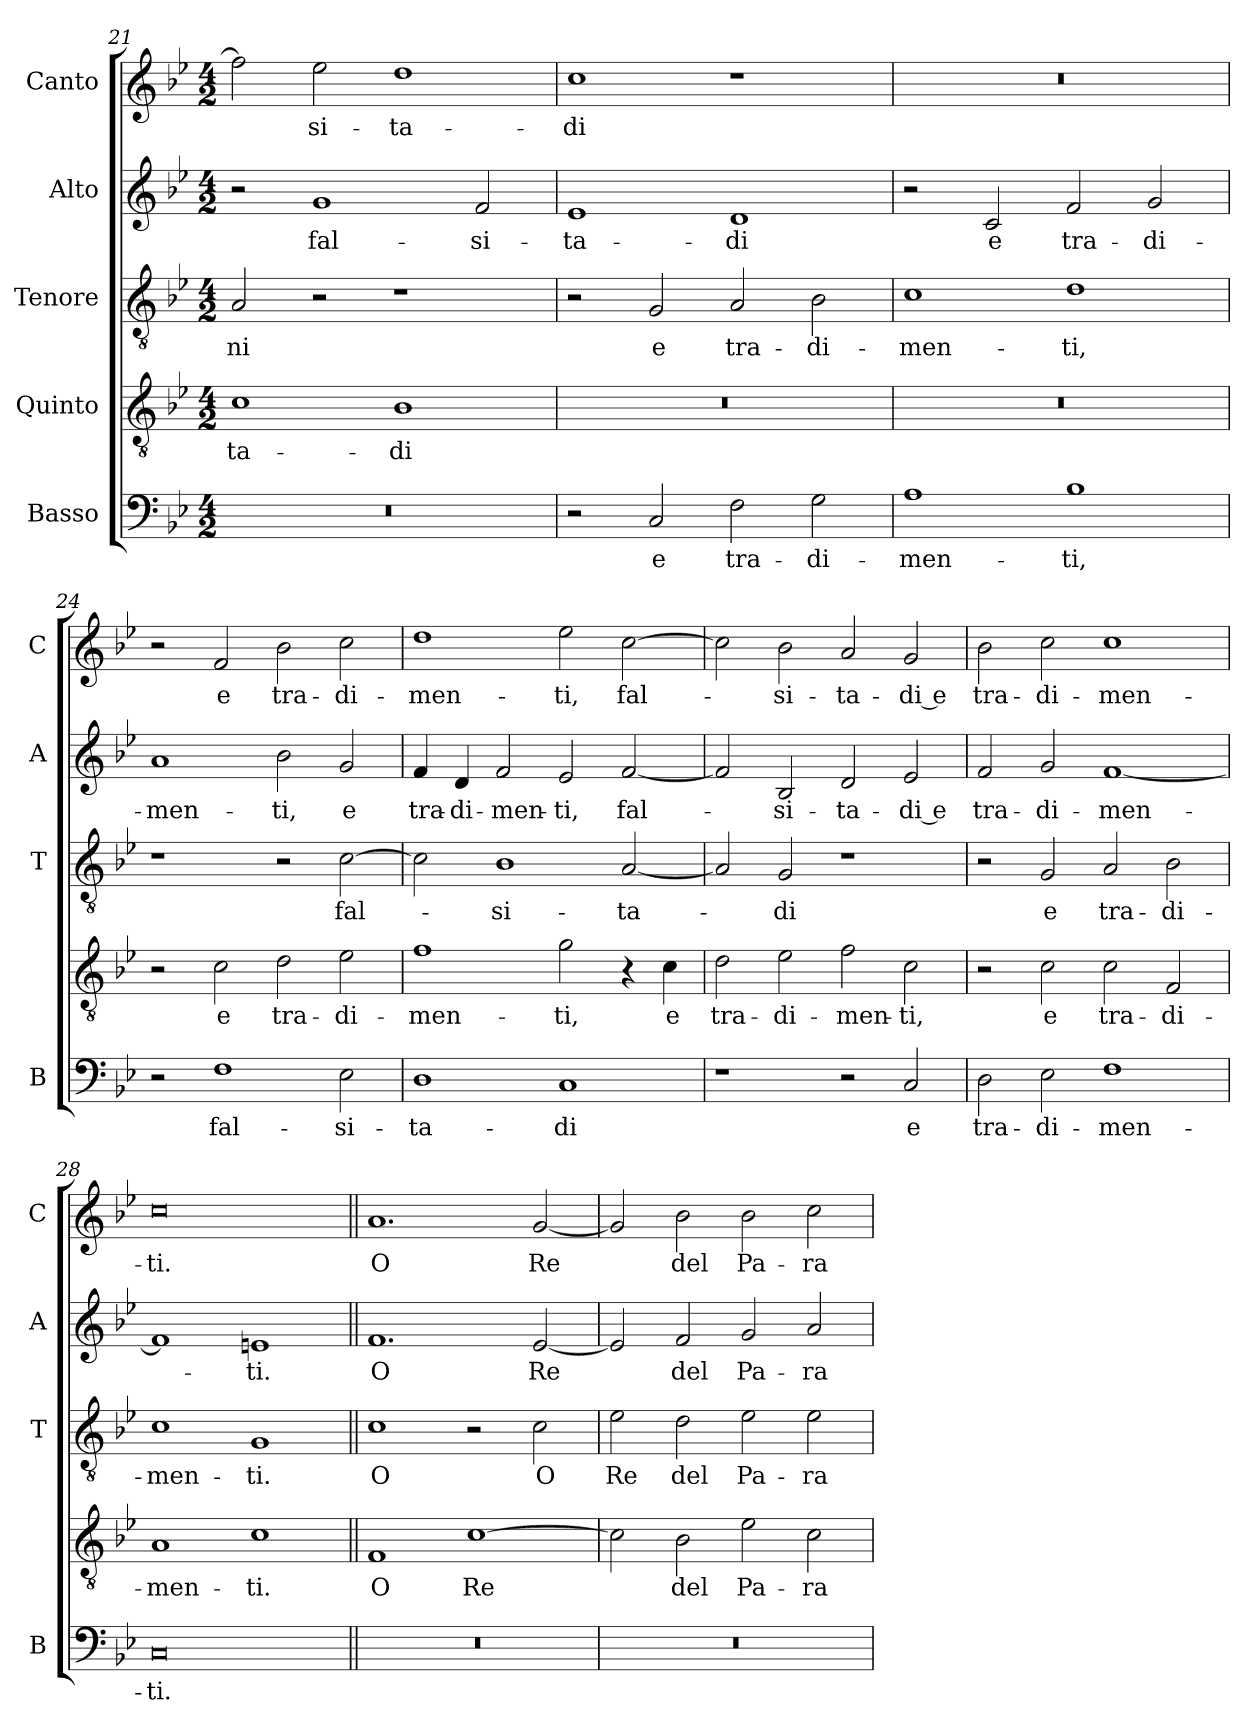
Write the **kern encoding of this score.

**kern	**text	**kern	**text	**kern	**text	**kern	**text	**kern	**text
*part5	*part5	*part4	*part4	*part3	*part3	*part2	*part2	*part1	*part1
*staff5	*staff5	*staff4	*staff4	*staff3	*staff3	*staff2	*staff2	*staff1	*staff1
*I"Basso	*	*I"Quinto	*	*I"Tenore	*	*I"Alto	*	*I"Canto	*
*I'B	*	*	*	*I'T	*	*I'A	*	*I'C	*
*clefF4	*	*clefGv2	*	*clefGv2	*	*clefG2	*	*clefG2	*
*k[b-e-]	*	*k[b-e-]	*	*k[b-e-]	*	*k[b-e-]	*	*k[b-e-]	*
*B-:	*	*B-:	*	*B-:	*	*B-:	*	*B-:	*
*M4/2	*	*M4/2	*	*M4/2	*	*M4/2	*	*M4/2	*
=21	=21	=21	=21	=21	=21	=21	=21	=21	=21
!	!	!	!LO:LY:b	!	!LO:LY:b	!	!	!	!
0r	.	1c	-ta-	2A/	-ni	2r	.	2ff\]	.
!	!	!	!	!	!	!	!LO:LY:b	!	!LO:LY:b
.	.	.	.	2r	.	1g	fal-	2ee-\	-si-
!	!	!	!LO:LY:b	!	!	!	!	!	!LO:LY:b
.	.	1B-	-di	1r	.	.	.	1dd	-ta-
!	!	!	!	!	!	!	!LO:LY:b	!	!
.	.	.	.	.	.	2f/	-si-	.	.
=22	=22	=22	=22	=22	=22	=22	=22	=22	=22
!	!	!	!	!	!	!	!LO:LY:b	!	!LO:LY:b
2r	.	0r	.	2r	.	1e-	-ta-	1cc	-di
!	!LO:LY:b	!	!	!	!LO:LY:b	!	!	!	!
2C/	e	.	.	2G/	e	.	.	.	.
!	!LO:LY:b	!	!	!	!LO:LY:b	!	!LO:LY:b	!	!
2F\	tra-	.	.	2A/	tra-	1d	-di	1r	.
!	!LO:LY:b	!	!	!	!LO:LY:b	!	!	!	!
2G\	-di-	.	.	2B-\	-di-	.	.	.	.
=23	=23	=23	=23	=23	=23	=23	=23	=23	=23
!	!LO:LY:b	!	!	!	!LO:LY:b	!	!	!	!
1A	-men-	0r	.	1c	-men-	2r	.	0r	.
!	!	!	!	!	!	!	!LO:LY:b	!	!
.	.	.	.	.	.	2c/	e	.	.
!	!LO:LY:b	!	!	!	!LO:LY:b	!	!LO:LY:b	!	!
1B-	-ti,	.	.	1d	-ti,	2f/	tra-	.	.
!	!	!	!	!	!	!	!LO:LY:b	!	!
.	.	.	.	.	.	2g/	-di-	.	.
=24	=24	=24	=24	=24	=24	=24	=24	=24	=24
!	!	!	!	!	!	!	!LO:LY:b	!	!
2r	.	2r	.	1r	.	1a	-men-	2r	.
!	!LO:LY:b	!	!LO:LY:b	!	!	!	!	!	!LO:LY:b
1F	fal-	2c\	e	.	.	.	.	2f/	e
!	!	!	!LO:LY:b	!	!	!	!LO:LY:b	!	!LO:LY:b
.	.	2d\	tra-	2r	.	2b-\	-ti,	2b-\	tra-
!	!LO:LY:b	!	!LO:LY:b	!	!LO:LY:b	!	!LO:LY:b	!	!LO:LY:b
2E-\	-si-	2e-\	-di-	[2c\	fal-	2g/	e	2cc\	-di-
!!LO:PB:g=z
=25	=25	=25	=25	=25	=25	=25	=25	=25	=25
!	!LO:LY:b	!	!LO:LY:b	!	!	!	!LO:LY:b	!	!LO:LY:b
1D	-ta-	1f	-men-	2c\]	.	4f/	tra-	1dd	-men-
!	!	!	!	!	!	!	!LO:LY:b	!	!
.	.	.	.	.	.	4d/	-di-	.	.
!	!	!	!	!	!LO:LY:b	!	!LO:LY:b	!	!
.	.	.	.	1B-	-si-	2f/	-men-	.	.
!	!LO:LY:b	!	!LO:LY:b	!	!	!	!LO:LY:b	!	!LO:LY:b
1C	-di	2g\	-ti,	.	.	2e-/	-ti,	2ee-\	-ti,
!	!	!	!	!	!LO:LY:b	!	!LO:LY:b	!	!LO:LY:b
.	.	4r	.	[2A/	-ta-	[2f/	fal-	[2cc\	fal-
!	!	!	!LO:LY:b	!	!	!	!	!	!
.	.	4c\	e	.	.	.	.	.	.
=26	=26	=26	=26	=26	=26	=26	=26	=26	=26
!	!	!	!LO:LY:b	!	!	!	!	!	!
1r	.	2d\	tra-	2A/]	.	2f/]	.	2cc\]	.
!	!	!	!LO:LY:b	!	!LO:LY:b	!	!LO:LY:b	!	!LO:LY:b
.	.	2e-\	-di-	2G/	-di	2B-/	-si-	2b-\	-si-
!	!	!	!LO:LY:b	!	!	!	!LO:LY:b	!	!LO:LY:b
2r	.	2f\	-men-	1r	.	2d/	-ta-	2a/	-ta-
!	!LO:LY:b	!	!LO:LY:b	!	!	!	!LO:LY:b	!	!LO:LY:b
2C/	e	2c\	-ti,	.	.	2e-/	-di e	2g/	-di e
=27	=27	=27	=27	=27	=27	=27	=27	=27	=27
!	!LO:LY:b	!	!	!	!	!	!LO:LY:b	!	!LO:LY:b
2D\	tra-	2r	.	2r	.	2f/	tra-	2b-\	tra-
!	!LO:LY:b	!	!LO:LY:b	!	!LO:LY:b	!	!LO:LY:b	!	!LO:LY:b
2E-\	-di-	2c\	e	2G/	e	2g/	-di-	2cc\	-di-
!	!LO:LY:b	!	!LO:LY:b	!	!LO:LY:b	!	!LO:LY:b	!	!LO:LY:b
1F	-men-	2c\	tra-	2A/	tra-	[1f	-men-	1cc	-men-
!	!	!	!LO:LY:b	!	!LO:LY:b	!	!	!	!
.	.	2F/	-di-	2B-\	-di-	.	.	.	.
=28	=28	=28	=28	=28	=28	=28	=28	=28	=28
!	!LO:LY:b	!	!LO:LY:b	!	!LO:LY:b	!	!	!	!LO:LY:b
0C	-ti.	1A	-men-	1c	-men-	1f]	.	0cc	-ti.
!	!	!	!LO:LY:b	!	!LO:LY:b	!	!LO:LY:b	!	!
.	.	1c	-ti.	1G	-ti.	1en	-ti.	.	.
=29||	=29||	=29||	=29||	=29||	=29||	=29||	=29||	=29||	=29||
!	!	!	!LO:LY:b	!	!LO:LY:b	!	!LO:LY:b	!	!LO:LY:b
0r	.	1F	O	1c	O	1.f	O	1.a	O
!	!	!	!LO:LY:b	!	!	!	!	!	!
.	.	[1c	Re	2r	.	.	.	.	.
!	!	!	!	!	!LO:LY:b	!	!LO:LY:b	!	!LO:LY:b
.	.	.	.	2c\	O	[2e-/	Re	[2g/	Re
!!LO:LB:g=z
=30	=30	=30	=30	=30	=30	=30	=30	=30	=30
!	!	!	!	!	!LO:LY:b	!	!	!	!
0r	.	2c\]	.	2e-\	Re	2e-/]	.	2g/]	.
!	!	!	!LO:LY:b	!	!LO:LY:b	!	!LO:LY:b	!	!LO:LY:b
.	.	2B-\	del	2d\	del	2f/	del	2b-\	del
!	!	!	!LO:LY:b	!	!LO:LY:b	!	!LO:LY:b	!	!LO:LY:b
.	.	2e-\	Pa-	2e-\	Pa-	2g/	Pa-	2b-\	Pa-
!	!	!	!LO:LY:b	!	!LO:LY:b	!	!LO:LY:b	!	!LO:LY:b
.	.	2c\	-ra-	2e-\	-ra-	2a/	-ra-	2cc\	-ra-
=	=	=	=	=	=	=	=	=	=
*-	*-	*-	*-	*-	*-	*-	*-	*-	*-
